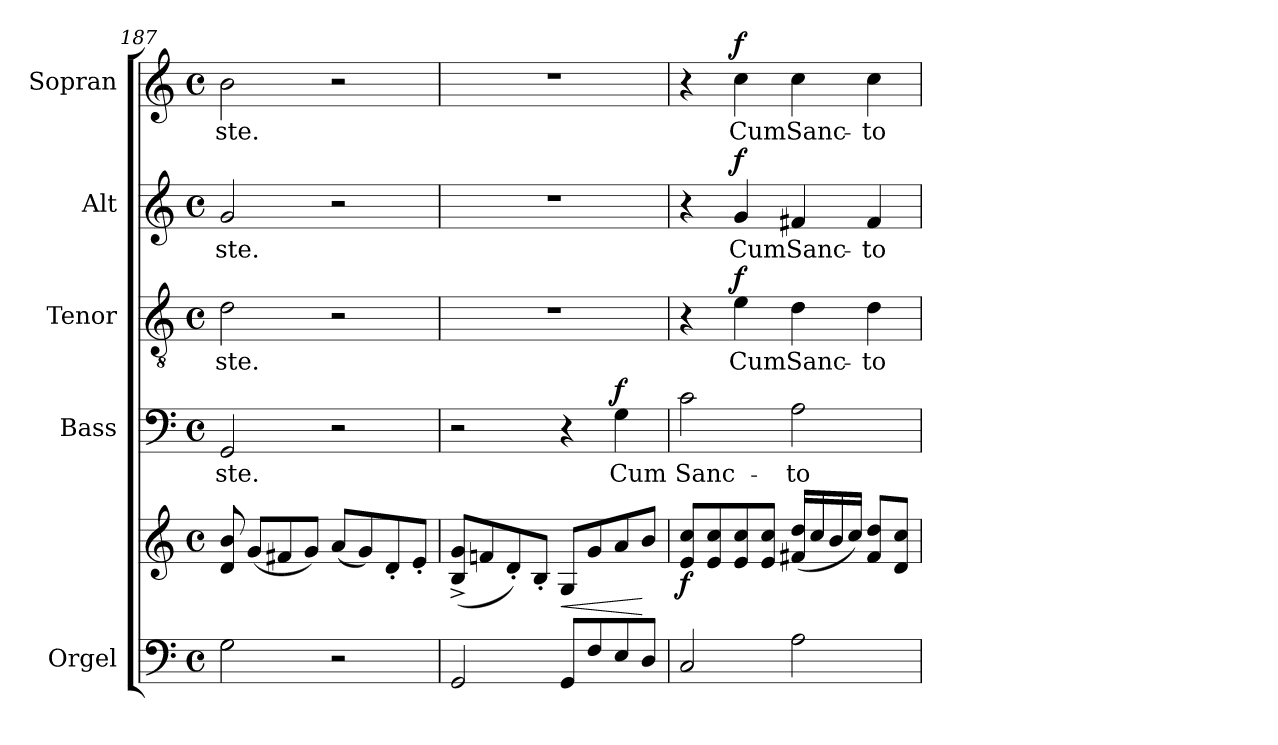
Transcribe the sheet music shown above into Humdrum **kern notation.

**kern	**kern	**dynam	**kern	**text	**dynam	**kern	**text	**dynam	**kern	**text	**dynam	**kern	**text	**dynam
*part5	*part5	*part5	*part4	*part4	*part4	*part3	*part3	*part3	*part2	*part2	*part2	*part1	*part1	*part1
*staff6	*staff5	*staff5/6	*staff4	*staff4	*staff4	*staff3	*staff3	*staff3	*staff2	*staff2	*staff2	*staff1	*staff1	*staff1
*I"Orgel	*	*	*I"Bass	*	*	*I"Tenor	*	*	*I"Alt	*	*	*I"Sopran	*	*
*I'Org.	*	*	*I'B.	*	*	*I'T.	*	*	*I'A.	*	*	*I'S.	*	*
!!LO:LB:g=z
*clefF4	*clefG2	*	*clefF4	*	*	*clefGv2	*	*	*clefG2	*	*	*clefG2	*	*
*k[]	*k[]	*	*k[]	*	*	*k[]	*	*	*k[]	*	*	*k[]	*	*
*C:	*C:	*	*C:	*	*	*C:	*	*	*C:	*	*	*C:	*	*
*M4/4	*M4/4	*	*M4/4	*	*	*M4/4	*	*	*M4/4	*	*	*M4/4	*	*
*met(c)	*met(c)	*	*met(c)	*	*	*met(c)	*	*	*met(c)	*	*	*met(c)	*	*
=187	=187	=187	=187	=187	=187	=187	=187	=187	=187	=187	=187	=187	=187	=187
!	!	!	!	!LO:LY:b	!	!	!LO:LY:b	!	!	!LO:LY:b	!	!	!LO:LY:b	!
2G\	8d/ 8b/	.	2GG/	-ste.	.	2d\	-ste.	.	2g/	-ste.	.	2b\	-ste.	.
.	(<8g/L	.	.	.	.	.	.	.	.	.	.	.	.	.
.	8f#X/	.	.	.	.	.	.	.	.	.	.	.	.	.
.	8g/J)	.	.	.	.	.	.	.	.	.	.	.	.	.
2r	(<8a/L	.	2r	.	.	2r	.	.	2r	.	.	2r	.	.
.	8g/)	.	.	.	.	.	.	.	.	.	.	.	.	.
.	8d'</	.	.	.	.	.	.	.	.	.	.	.	.	.
.	8e'</J	.	.	.	.	.	.	.	.	.	.	.	.	.
=188	=188	=188	=188	=188	=188	=188	=188	=188	=188	=188	=188	=188	=188	=188
2GG/	(<8B/^< 8g/^<L	.	2r	.	.	1r	.	.	1r	.	.	1r	.	.
.	8fn/	.	.	.	.	.	.	.	.	.	.	.	.	.
.	8d'</)	.	.	.	.	.	.	.	.	.	.	.	.	.
.	8B'</J	.	.	.	.	.	.	.	.	.	.	.	.	.
!	!	!LO:HP:b	!	!	!	!	!	!	!	!	!	!	!	!
8GG/L	8G/L	<	4r	.	.	.	.	.	.	.	.	.	.	.
8F/	8g/	.	.	.	.	.	.	.	.	.	.	.	.	.
!	!	!	!	!LO:LY:b	!LO:DY:a	!	!	!	!	!	!	!	!	!
8E/	8a/	.	4G\	Cum	f	.	.	.	.	.	.	.	.	.
8D/J	8b/J	[	.	.	.	.	.	.	.	.	.	.	.	.
=189	=189	=189	=189	=189	=189	=189	=189	=189	=189	=189	=189	=189	=189	=189
!	!	!LO:DY:b	!	!LO:LY:b	!	!	!	!	!	!	!	!	!	!
2C/	8e/ 8cc/L	f	2c\	Sanc-	.	4r	.	.	4r	.	.	4r	.	.
.	8e/ 8cc/	.	.	.	.	.	.	.	.	.	.	.	.	.
!	!	!	!	!	!	!	!LO:LY:b	!LO:DY:a	!	!LO:LY:b	!LO:DY:a	!	!LO:LY:b	!LO:DY:a
.	8e/ 8cc/	.	.	.	.	4e\	Cum	f	4g/	Cum	f	4cc\	Cum	f
.	8e/ 8cc/J	.	.	.	.	.	.	.	.	.	.	.	.	.
!	!	!	!	!LO:LY:b	!	!	!LO:LY:b	!	!	!LO:LY:b	!	!	!LO:LY:b	!
2A\	(<16f#X/ 16dd/LL	.	2A\	-to	.	4d\	Sanc-	.	4f#X/	Sanc-	.	4cc\	Sanc-	.
.	16cc/	.	.	.	.	.	.	.	.	.	.	.	.	.
.	16b/	.	.	.	.	.	.	.	.	.	.	.	.	.
.	16cc/JJ)	.	.	.	.	.	.	.	.	.	.	.	.	.
!	!	!	!	!	!	!	!LO:LY:b	!	!	!LO:LY:b	!	!	!LO:LY:b	!
.	8f#/ 8dd/L	.	.	.	.	4d\	-to	.	4f#/	-to	.	4cc\	-to	.
.	8d/ 8cc/J	.	.	.	.	.	.	.	.	.	.	.	.	.
=	=	=	=	=	=	=	=	=	=	=	=	=	=	=
*-	*-	*-	*-	*-	*-	*-	*-	*-	*-	*-	*-	*-	*-	*-
